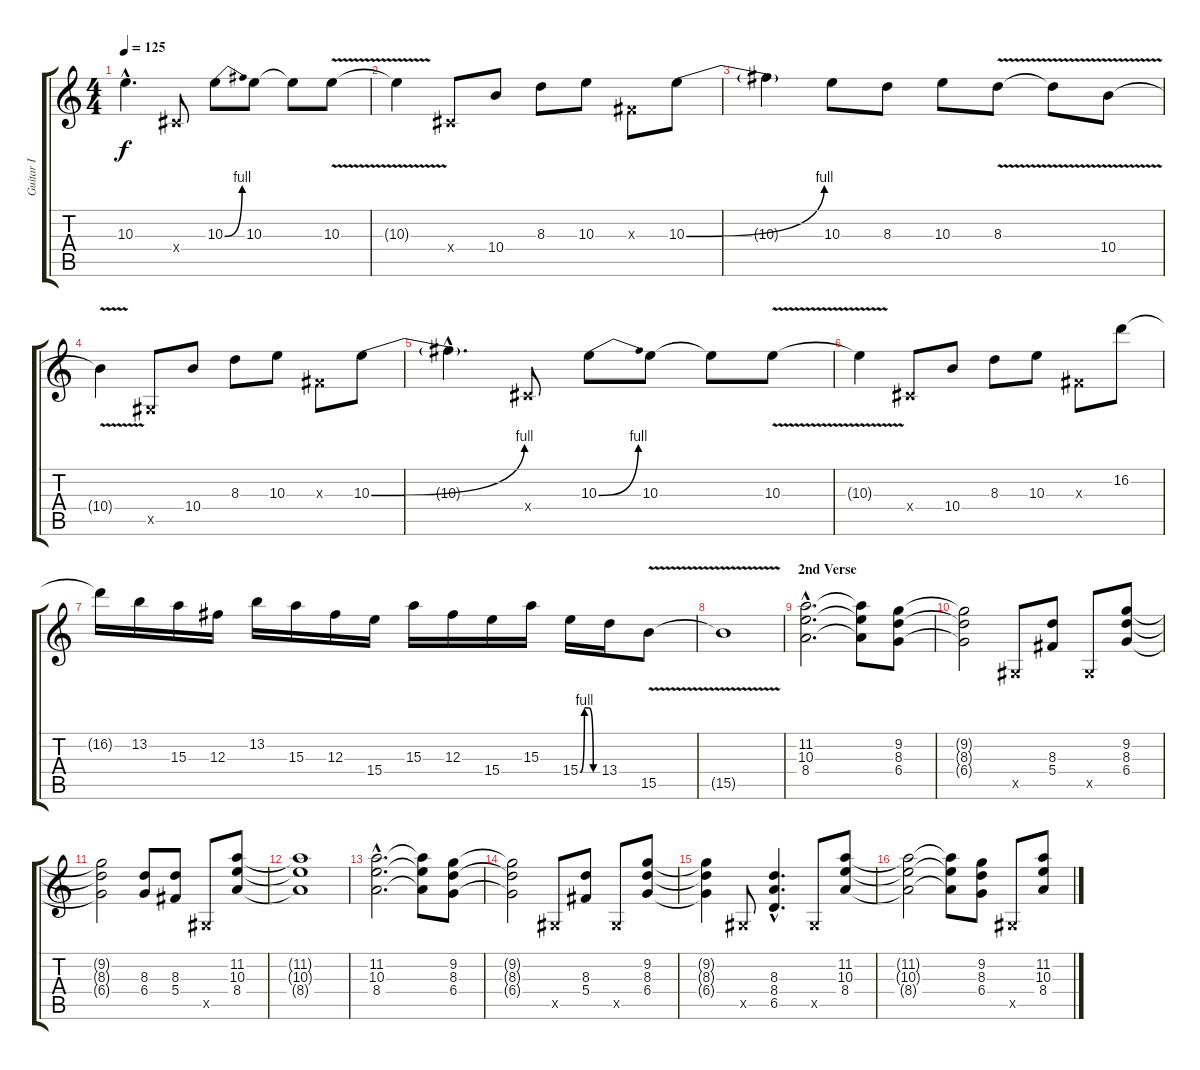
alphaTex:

\track ("Guitar I" "Guitar I") {instrument distortionguitar}
\staff {score tabs}
\tuning (Eb4 Bb3 Gb3 Db3 Ab2 Eb2) {hide}
\ts (4 4)
\tempo 125
\clef g2
\ks c
10.3{hac t}.4{d dy f} 0.4{x}.8 10.3{be (bend 0 0 60 4)}.8 10.3.8 10.3{t}.8 10.3{v}.8 |
10.3{t}.4 0.4{x}.8 10.4.8 8.3.8 10.3.8 0.3{x}.8 10.3{be (bend 0 0 60 4)}.8 |
10.3{t}.4 10.3.8 8.3.8 10.3.8 8.3{v}.8 8.3{t}.8 10.4{v}.8 |
10.4{t}.4 0.5{x}.8 10.4.8 8.3.8 10.3.8 0.3{x}.8 10.3{be (bend 0 0 60 4)}.8 |
10.3{hac t}.4{d} 0.4{x}.8 10.3{be (bend 0 0 60 4)}.8 10.3.8 10.3{t}.8 10.3{v}.8 |
10.3{t}.4 0.4{x}.8 10.4.8 8.3.8 10.3.8 0.3{x}.8 16.2.8 |
16.2{t}.16 13.2.16 15.3.16 12.3.16 13.2.16 15.3.16 12.3.16 15.4.16 15.3.16 12.3.16 15.4.16 15.3.16 15.4{be (custom 0 0 15 4 30 4 45 0 60 0)}.16 13.4.16 15.5{v}.8 |
15.5{t}.1 |
\section ("" "2nd Verse")
(11.2{hac} 10.3{hac} 8.4{hac}).2{d} (11.2{t} 10.3{t} 8.4{t}).8 (9.2 8.3 6.4).8 |
(9.2{t} 8.3{t} 6.4{t}).2 0.5{x}.8 (8.3 5.4).8 0.5{x}.8 (9.2 8.3 6.4).8 |
(9.2{t} 8.3{t} 6.4{t}).2 (8.3 6.4).8 (8.3 5.4).8 0.5{x}.8 (11.2 10.3 8.4).8 |
(11.2{t} 10.3{t} 8.4{t}).1 |
(11.2{hac} 10.3{hac} 8.4{hac}).2{d} (11.2{t} 10.3{t} 8.4{t}).8 (9.2 8.3 6.4).8 |
(9.2{t} 8.3{t} 6.4{t}).2 0.5{x}.8 (8.3 5.4).8 0.5{x}.8 (9.2 8.3 6.4).8 |
(9.2{t} 8.3{t} 6.4{t}).4 0.5{x}.8 (8.3{hac} 8.4{hac} 6.5{hac}).4{d} 0.5{x}.8 (11.2 10.3 8.4).8 |
(11.2{t} 10.3{t} 8.4{t}).2 (11.2{t} 10.3{t} 8.4{t}).8 (9.2 8.3 6.4).8 0.5{x}.8 (11.2 10.3 8.4).8
